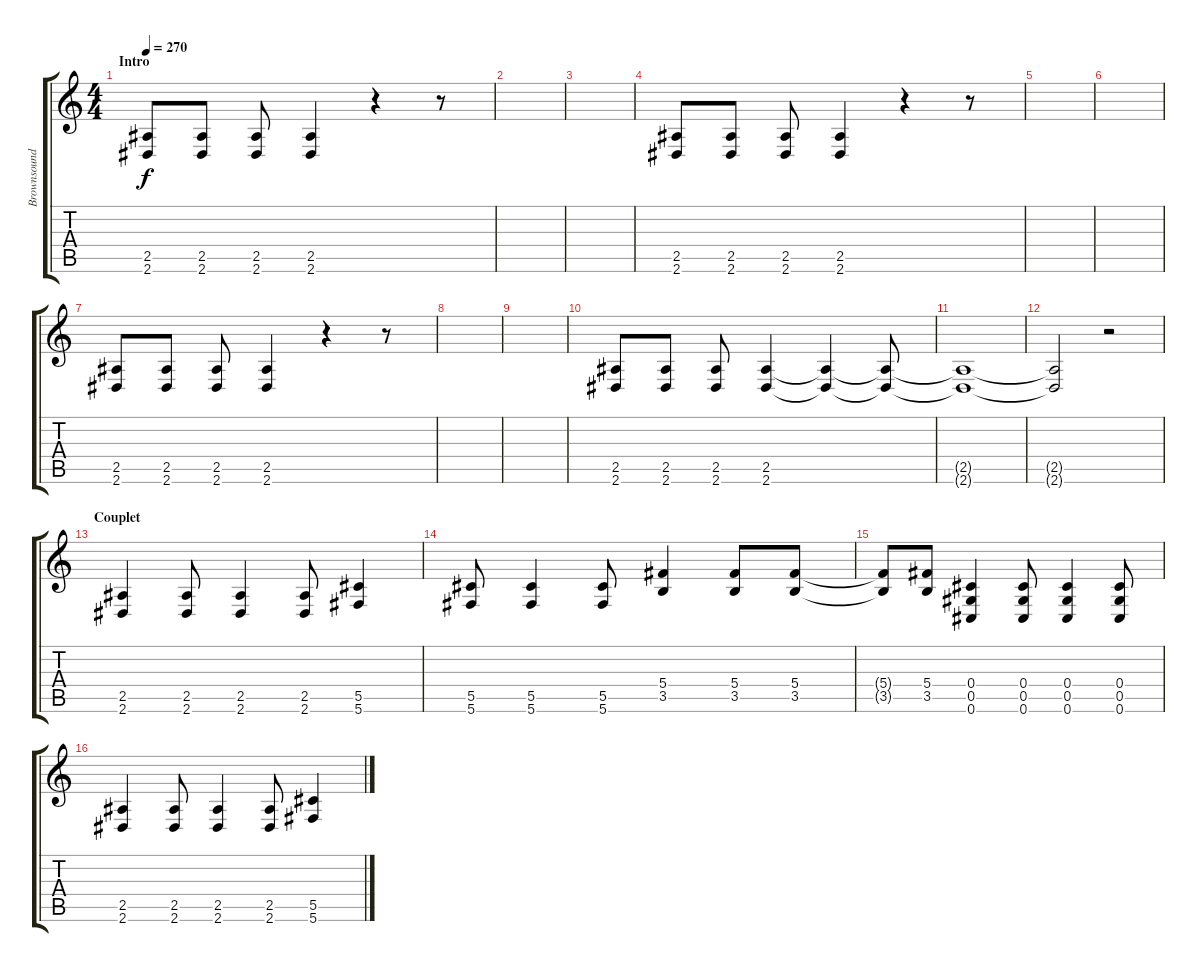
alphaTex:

\track ("Brownsound" "Brownsound") {instrument distortionguitar}
\staff {score tabs}
\tuning (Eb4 Bb3 Gb3 Db3 Ab2 Db2) {hide}
\ts (4 4)
\section ("" "Intro")
\tempo 270
\clef g2
\ks c
(2.5 2.6).8{dy f instrument distortionguitar} (2.5 2.6).8 (2.5 2.6).8 (2.5 2.6).4 r.4 r.8 |
|
|
(2.5 2.6).8 (2.5 2.6).8 (2.5 2.6).8 (2.5 2.6).4 r.4 r.8 |
|
|
(2.5 2.6).8 (2.5 2.6).8 (2.5 2.6).8 (2.5 2.6).4 r.4 r.8 |
|
|
(2.5 2.6).8 (2.5 2.6).8 (2.5 2.6).8 (2.5 2.6).4 (2.5{t} 2.6{t}).4 (2.5{t} 2.6{t}).8 |
(2.5{t} 2.6{t}).1 |
(2.5{t} 2.6{t}).2 r.2 |
\section ("" "Couplet")
(2.5 2.6).4 (2.5 2.6).8 (2.5 2.6).4 (2.5 2.6).8 (5.5 5.6).4 |
(5.5 5.6).8 (5.5 5.6).4 (5.5 5.6).8 (5.4 3.5).4 (5.4 3.5).8 (5.4 3.5).8 |
(5.4{t} 3.5{t}).8 (5.4 3.5).8 (0.4 0.5 0.6).4 (0.4 0.5 0.6).8 (0.4 0.5 0.6).4 (0.4 0.5 0.6).8 |
(2.5 2.6).4 (2.5 2.6).8 (2.5 2.6).4 (2.5 2.6).8 (5.5 5.6).4
